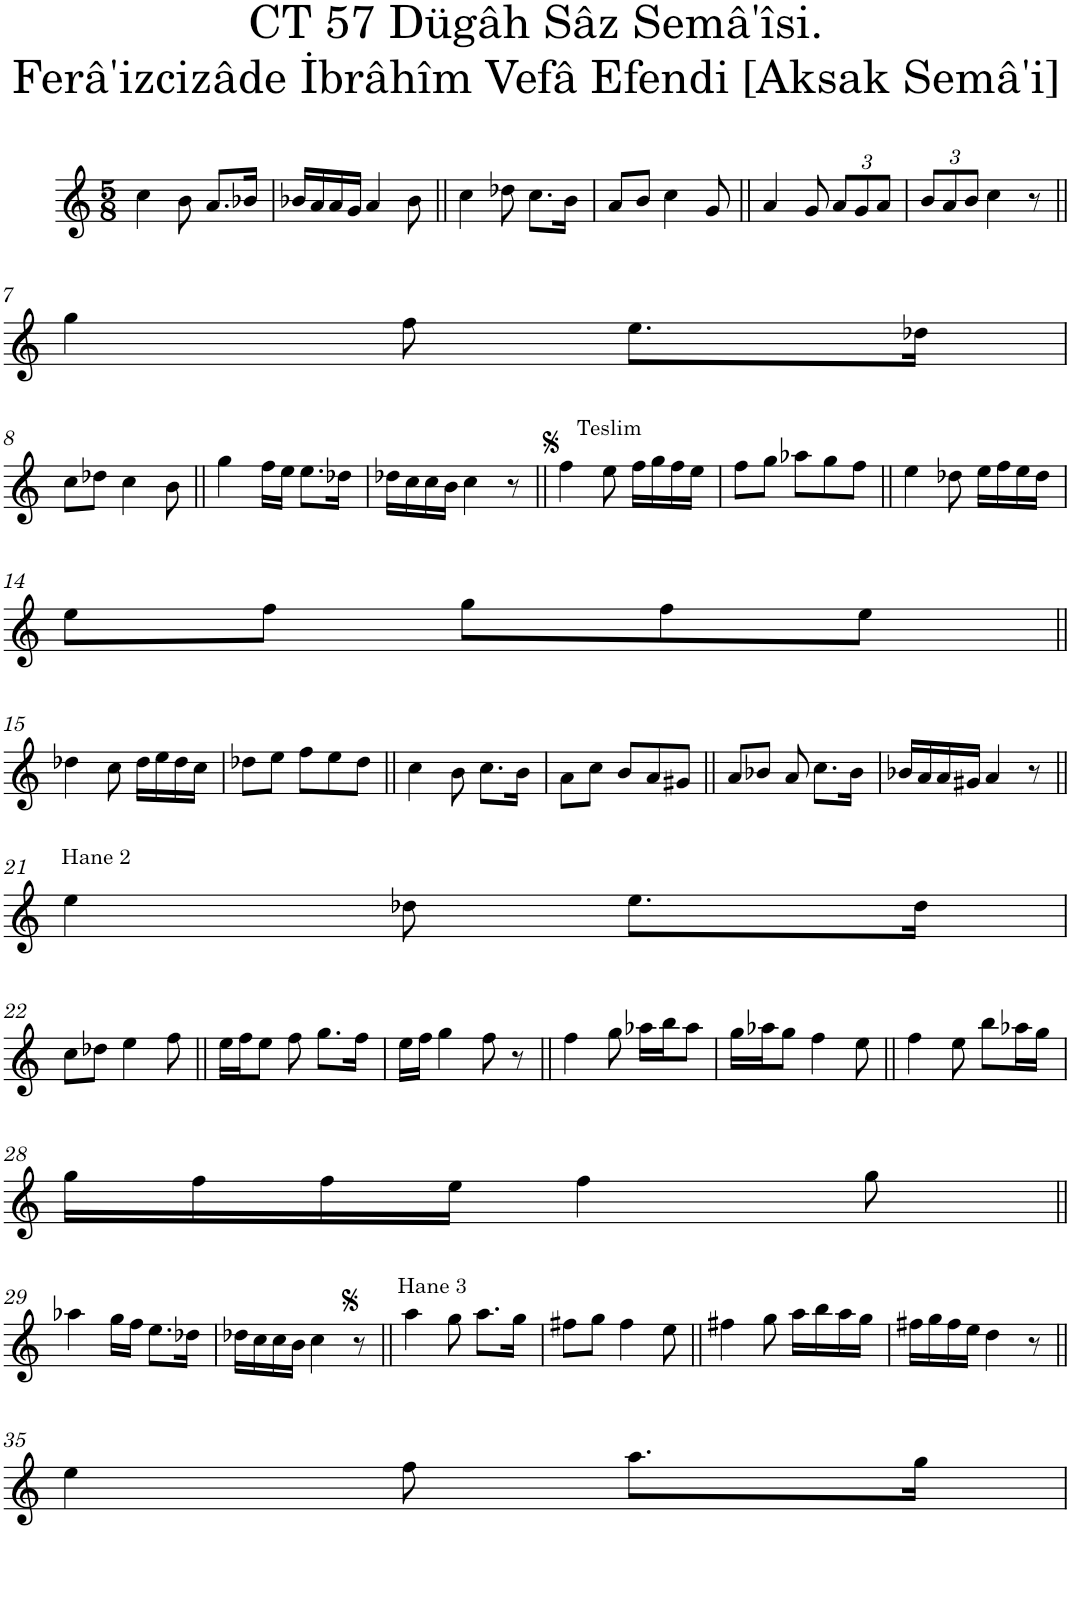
**kern
*part1
*staff1
*I"Piano
*I'Pno.
*clefG2
*k[]
*M5/8
=1
4cc\
8b\
8.a/L
16b-X/Jk
=2
16b-X/LL
16a/
16a/
16g/JJ
4a/
8b-\
=3||
4cc\
8dd-X\
8.cc\L
16b\Jk
=4
8a/L
8b/J
4cc\
8g/
=5||
4a/
8g/
*Xbrackettup
12a/L
12g/
12a/J
=6
12b/L
12a/
12b/J
4cc\
8r
!!LO:LB:g=z
=7||
4gg\
8ff\
8.ee\L
16dd-X\Jk
!!LO:LB:g=z
=8
8cc\L
8dd-X\J
4cc\
8b\
=9||
4gg\
16ff\LL
16ee\JJ
8.ee\L
16dd-X\Jk
=10
16dd-X\LL
16cc\
16cc\
16b\JJ
4cc\
8r
=11||
!LO:TX:a:t=Teslim
4ff\
8ee\
16ff\LL
16gg\
16ff\
16ee\JJ
=12
8ff\L
8gg\J
8aa-X\L
8gg\
8ff\J
=13||
4ee\
8dd-X\
16ee\LL
16ff\
16ee\
16dd-\JJ
!!LO:LB:g=z
=14
8ee\L
8ff\J
8gg\L
8ff\
8ee\J
!!LO:LB:g=z
=15||
4dd-X\
8cc\
16dd-\LL
16ee\
16dd-\
16cc\JJ
=16
8dd-X\L
8ee\J
8ff\L
8ee\
8dd-\J
=17||
4cc\
8b\
8.cc\L
16b\Jk
=18
8a\L
8cc\J
8b/L
8a/
8g#X/J
=19||
8a/L
8b-X/J
8a/
8.cc\L
16b-\Jk
=20
16b-X/LL
16a/
16a/
16g#X/JJ
4a/
8r
!!LO:LB:g=z
=21||
!LO:TX:a:t=Hane 2
4ee\
8dd-X\
8.ee\L
16dd-\Jk
!!LO:LB:g=z
=22
8cc\L
8dd-X\J
4ee\
8ff\
=23||
16ee\LL
16ff\J
8ee\J
8ff\
8.gg\L
16ff\Jk
=24
16ee\LL
16ff\JJ
4gg\
8ff\
8r
=25||
4ff\
8gg\
16aa-X\LL
16bb\J
8aa-\J
=26
16gg\LL
16aa-X\J
8gg\J
4ff\
8ee\
=27||
4ff\
8ee\
8bb\L
16aa-X\L
16gg\JJ
!!LO:LB:g=z
=28
16gg\LL
16ff\
16ff\
16ee\JJ
4ff\
8gg\
!!LO:LB:g=z
=29||
4aa-X\
16gg\LL
16ff\JJ
8.ee\L
16dd-X\Jk
=30
16dd-X\LL
16cc\
16cc\
16b\JJ
4cc\
8r
=31||
!LO:TX:a:t=Hane 3
4aa\
8gg\
8.aa\L
16gg\Jk
=32
8ff#X\L
8gg\J
4ff#\
8ee\
=33||
4ff#X\
8gg\
16aa\LL
16bb\
16aa\
16gg\JJ
=34
16ff#X\LL
16gg\
16ff#\
16ee\JJ
4dd\
8r
!!LO:LB:g=z
=35||
4ee\
8ff\
8.aa\L
16gg\Jk
=
*-
